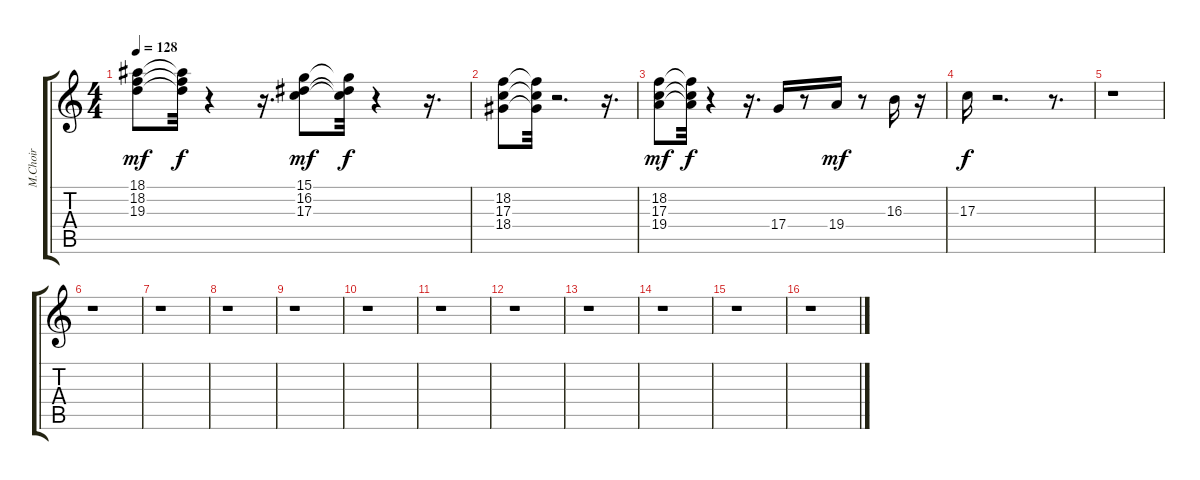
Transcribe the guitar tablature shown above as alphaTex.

\track ("M.Choir" "M.Choir") {instrument choiraahs}
\staff {score tabs}
\tuning (E4 B3 G3 D3 A2 E2) {hide}
\ts (4 4)
\tempo 128
\clef g2
\ks c
(18.1 18.2 19.3).8{dy mf} (18.1{t} 18.2{t} 19.3{t}).32{dy f} r.4 r.16{d} (15.1 16.2 17.3).8{dy mf} (15.1{t} 16.2{t} 17.3{t}).32{dy f} r.4 r.16{d} |
(18.2 17.3 18.4).8 (18.2{t} 17.3{t} 18.4{t}).32 r.2{d} r.16{d} |
(18.2 17.3 19.4).8{dy mf} (18.2{t} 17.3{t} 19.4{t}).32{dy f} r.4 r.16{d} 17.4.16 r.8 19.4.16{dy mf} r.8 16.3.16 r.16 |
17.3.16{dy f} r.2{d} r.8{d} |
r.1 |
r.1 |
r.1 |
r.1 |
r.1 |
r.1 |
r.1 |
r.1 |
r.1 |
r.1 |
r.1 |
r.1
